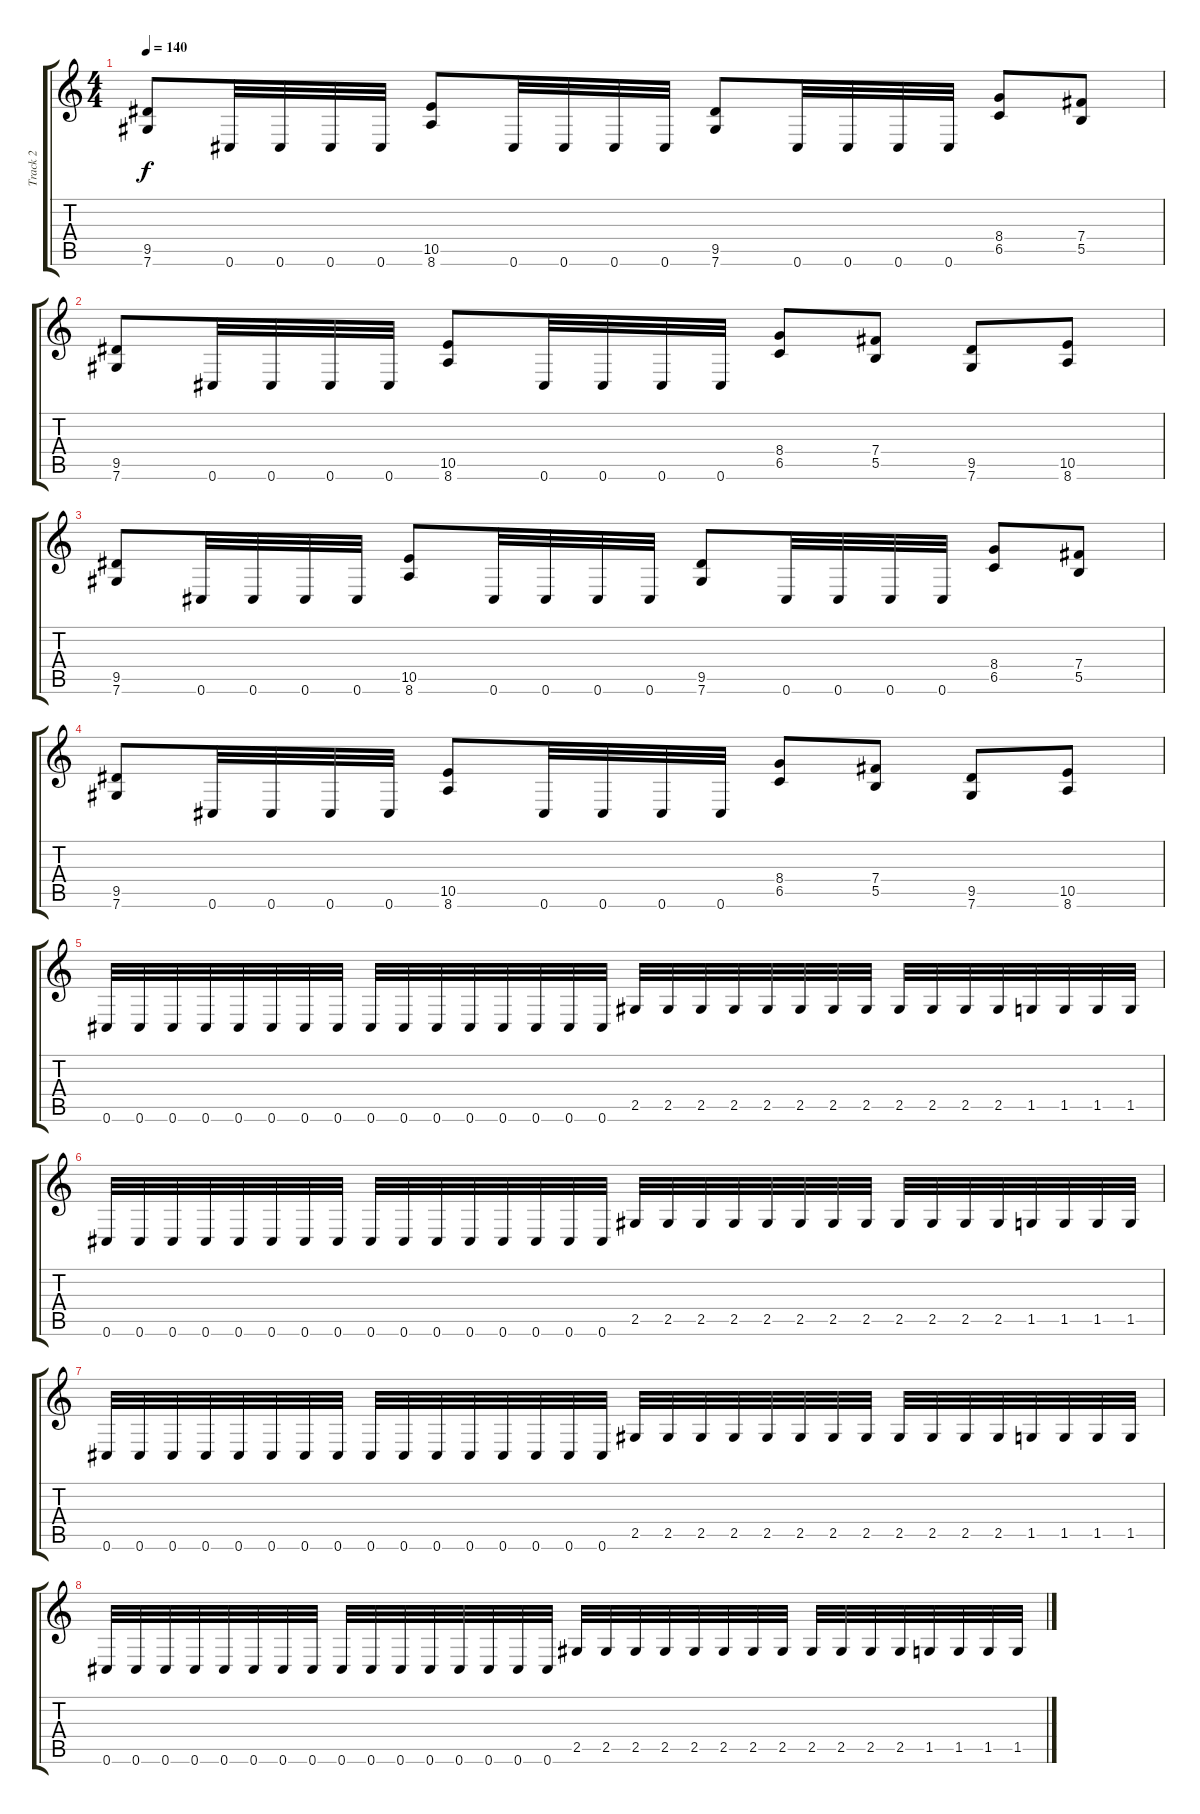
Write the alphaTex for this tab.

\track ("Track 2" "Track 2") {instrument distortionguitar}
\staff {score tabs}
\tuning (Db4 Ab3 E3 B2 Gb2 Db2) {hide}
\ts (4 4)
\tempo 140
\clef g2
\ks c
(9.5 7.6).8{dy f} 0.6.32 0.6.32 0.6.32 0.6.32 (10.5 8.6).8 0.6.32 0.6.32 0.6.32 0.6.32 (9.5 7.6).8 0.6.32 0.6.32 0.6.32 0.6.32 (8.4 6.5).8 (7.4 5.5).8 |
(9.5 7.6).8 0.6.32 0.6.32 0.6.32 0.6.32 (10.5 8.6).8 0.6.32 0.6.32 0.6.32 0.6.32 (8.4 6.5).8 (7.4 5.5).8 (9.5 7.6).8 (10.5 8.6).8 |
(9.5 7.6).8 0.6.32 0.6.32 0.6.32 0.6.32 (10.5 8.6).8 0.6.32 0.6.32 0.6.32 0.6.32 (9.5 7.6).8 0.6.32 0.6.32 0.6.32 0.6.32 (8.4 6.5).8 (7.4 5.5).8 |
(9.5 7.6).8 0.6.32 0.6.32 0.6.32 0.6.32 (10.5 8.6).8 0.6.32 0.6.32 0.6.32 0.6.32 (8.4 6.5).8 (7.4 5.5).8 (9.5 7.6).8 (10.5 8.6).8 |
0.6.32 0.6.32 0.6.32 0.6.32 0.6.32 0.6.32 0.6.32 0.6.32 0.6.32 0.6.32 0.6.32 0.6.32 0.6.32 0.6.32 0.6.32 0.6.32 2.5.32 2.5.32 2.5.32 2.5.32 2.5.32 2.5.32 2.5.32 2.5.32 2.5.32 2.5.32 2.5.32 2.5.32 1.5.32 1.5.32 1.5.32 1.5.32 |
0.6.32 0.6.32 0.6.32 0.6.32 0.6.32 0.6.32 0.6.32 0.6.32 0.6.32 0.6.32 0.6.32 0.6.32 0.6.32 0.6.32 0.6.32 0.6.32 2.5.32 2.5.32 2.5.32 2.5.32 2.5.32 2.5.32 2.5.32 2.5.32 2.5.32 2.5.32 2.5.32 2.5.32 1.5.32 1.5.32 1.5.32 1.5.32 |
0.6.32 0.6.32 0.6.32 0.6.32 0.6.32 0.6.32 0.6.32 0.6.32 0.6.32 0.6.32 0.6.32 0.6.32 0.6.32 0.6.32 0.6.32 0.6.32 2.5.32 2.5.32 2.5.32 2.5.32 2.5.32 2.5.32 2.5.32 2.5.32 2.5.32 2.5.32 2.5.32 2.5.32 1.5.32 1.5.32 1.5.32 1.5.32 |
0.6.32 0.6.32 0.6.32 0.6.32 0.6.32 0.6.32 0.6.32 0.6.32 0.6.32 0.6.32 0.6.32 0.6.32 0.6.32 0.6.32 0.6.32 0.6.32 2.5.32 2.5.32 2.5.32 2.5.32 2.5.32 2.5.32 2.5.32 2.5.32 2.5.32 2.5.32 2.5.32 2.5.32 1.5.32 1.5.32 1.5.32 1.5.32
